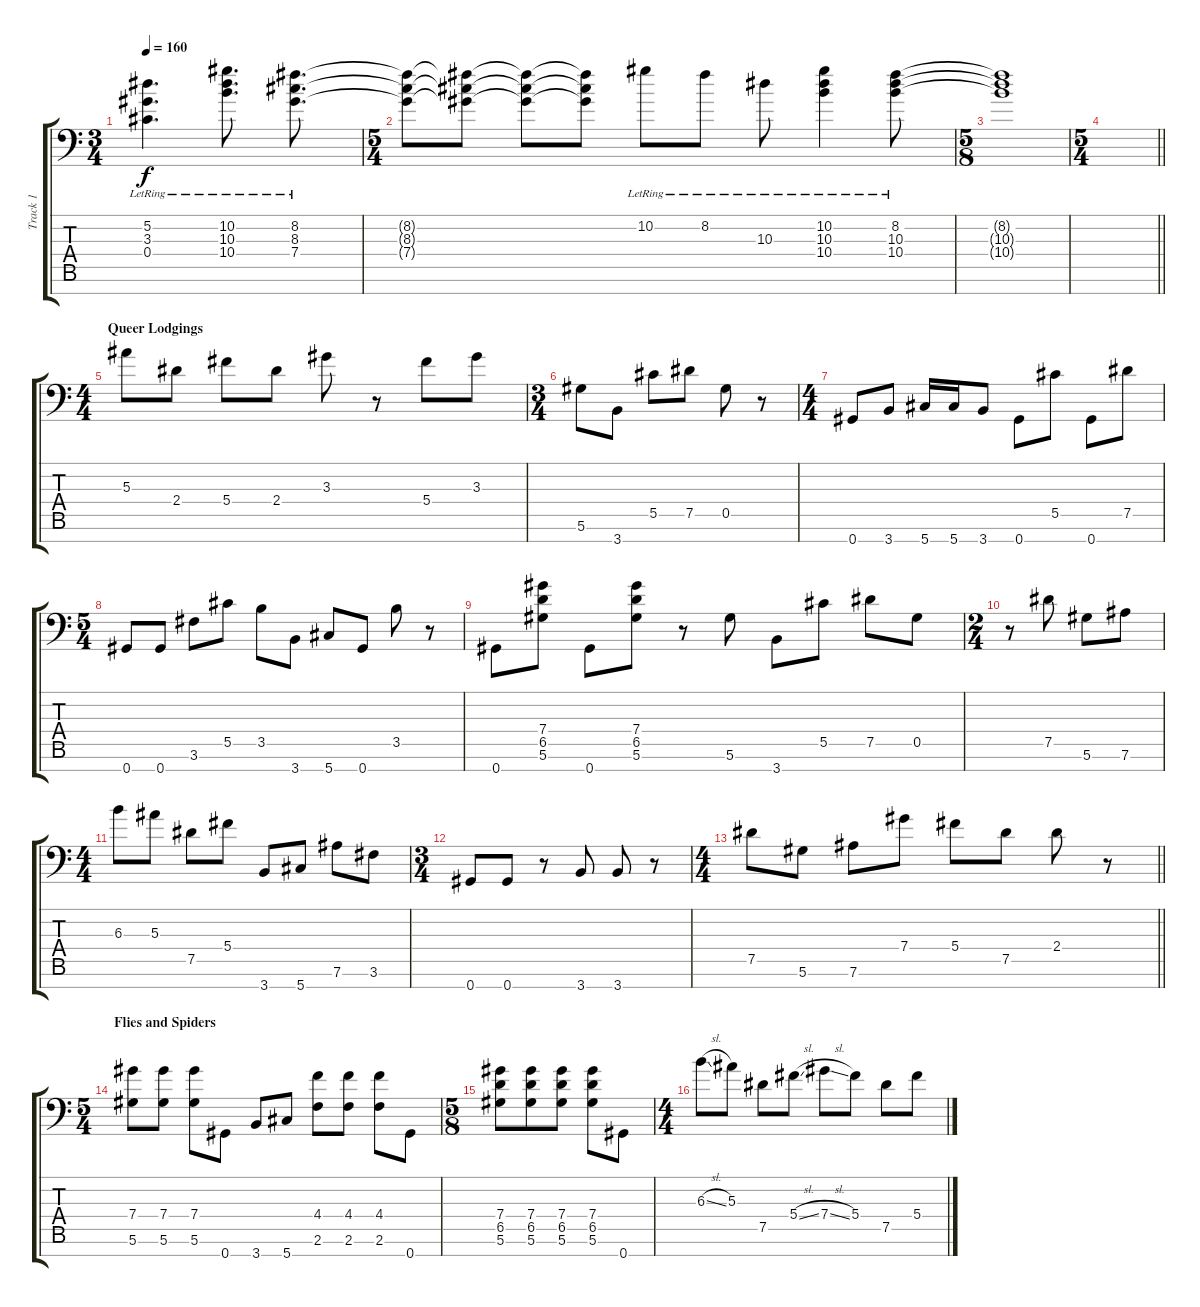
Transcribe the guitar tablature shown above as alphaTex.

\track ("Track 1" "Track 1") {instrument distortionguitar}
\staff {score tabs}
\tuning (Eb4 Bb3 F3 Db3 Ab2 Eb2 Ab1) {hide}
\ts (3 4)
\tempo 160
\clef f4
\ks c
(5.2{lr} 3.3{lr} 0.4{lr}).4{d dy f} (10.2{lr} 10.3{lr} 10.4{lr}).8{d} (8.2{lr} 8.3{lr} 7.4{lr}).8{d} |
\ts (5 4)
(8.2{t} 8.3{t} 7.4{t}).8 (8.2{t} 8.3{t} 7.4{t}).8 (8.2{t} 8.3{t} 7.4{t}).8 (8.2{t} 8.3{t} 7.4{t}).8 10.2{lr}.8 8.2{lr}.8 10.3{lr}.8 (10.2{lr} 10.3{lr} 10.4{lr}).4 (8.2{lr} 10.3{lr} 10.4{lr}).8 |
\ts (5 8)
(8.2{t} 10.3{t} 10.4{t}).1 |
\ts (5 4)
\barLineRight lightlight
|
\ts (4 4)
\section ("" "Queer Lodgings")
5.3.8{instrument distortionguitar} 2.4.8 5.4.8 2.4.8 3.3.8 r.8 5.4.8 3.3.8 |
\ts (3 4)
5.6.8 3.7.8 5.5.8 7.5.8 0.5.8 r.8 |
\ts (4 4)
0.7.8 3.7.8 5.7.16 5.7.16 3.7.8 0.7.8 5.5.8 0.7.8 7.5.8 |
\ts (5 4)
0.7.8 0.7.8 3.6.8 5.5.8 3.5.8 3.7.8 5.7.8 0.7.8 3.5.8 r.8 |
0.7.8 (7.4 6.5 5.6).8 0.7.8 (7.4 6.5 5.6).8 r.8 5.6.8 3.7.8 5.5.8 7.5.8 0.5.8 |
\ts (2 4)
r.8 7.5.8 5.6.8 7.6.8 |
\ts (4 4)
6.3.8 5.3.8 7.5.8 5.4.8 3.7.8 5.7.8 7.6.8 3.6.8 |
\ts (3 4)
0.7.8 0.7.8 r.8 3.7.8 3.7.8 r.8 |
\ts (4 4)
\barLineRight lightlight
7.5.8 5.6.8 7.6.8 7.4.8 5.4.8 7.5.8 2.4.8 r.8 |
\ts (5 4)
\section ("" "Flies and Spiders")
(7.4 5.6).8 (7.4 5.6).8 (7.4 5.6).8 0.7.8 3.7.8 5.7.8 (4.4 2.6).8 (4.4 2.6).8 (4.4 2.6).8 0.7.8 |
\ts (5 8)
(7.4 6.5 5.6).8 (7.4 6.5 5.6).8 (7.4 6.5 5.6).8 (7.4 6.5 5.6).8 0.7.8 |
\ts (4 4)
6.3{sl}.8 5.3.8 7.5.8 5.4{sl}.8 7.4{sl}.8 5.4.8 7.5.8 5.4.8
